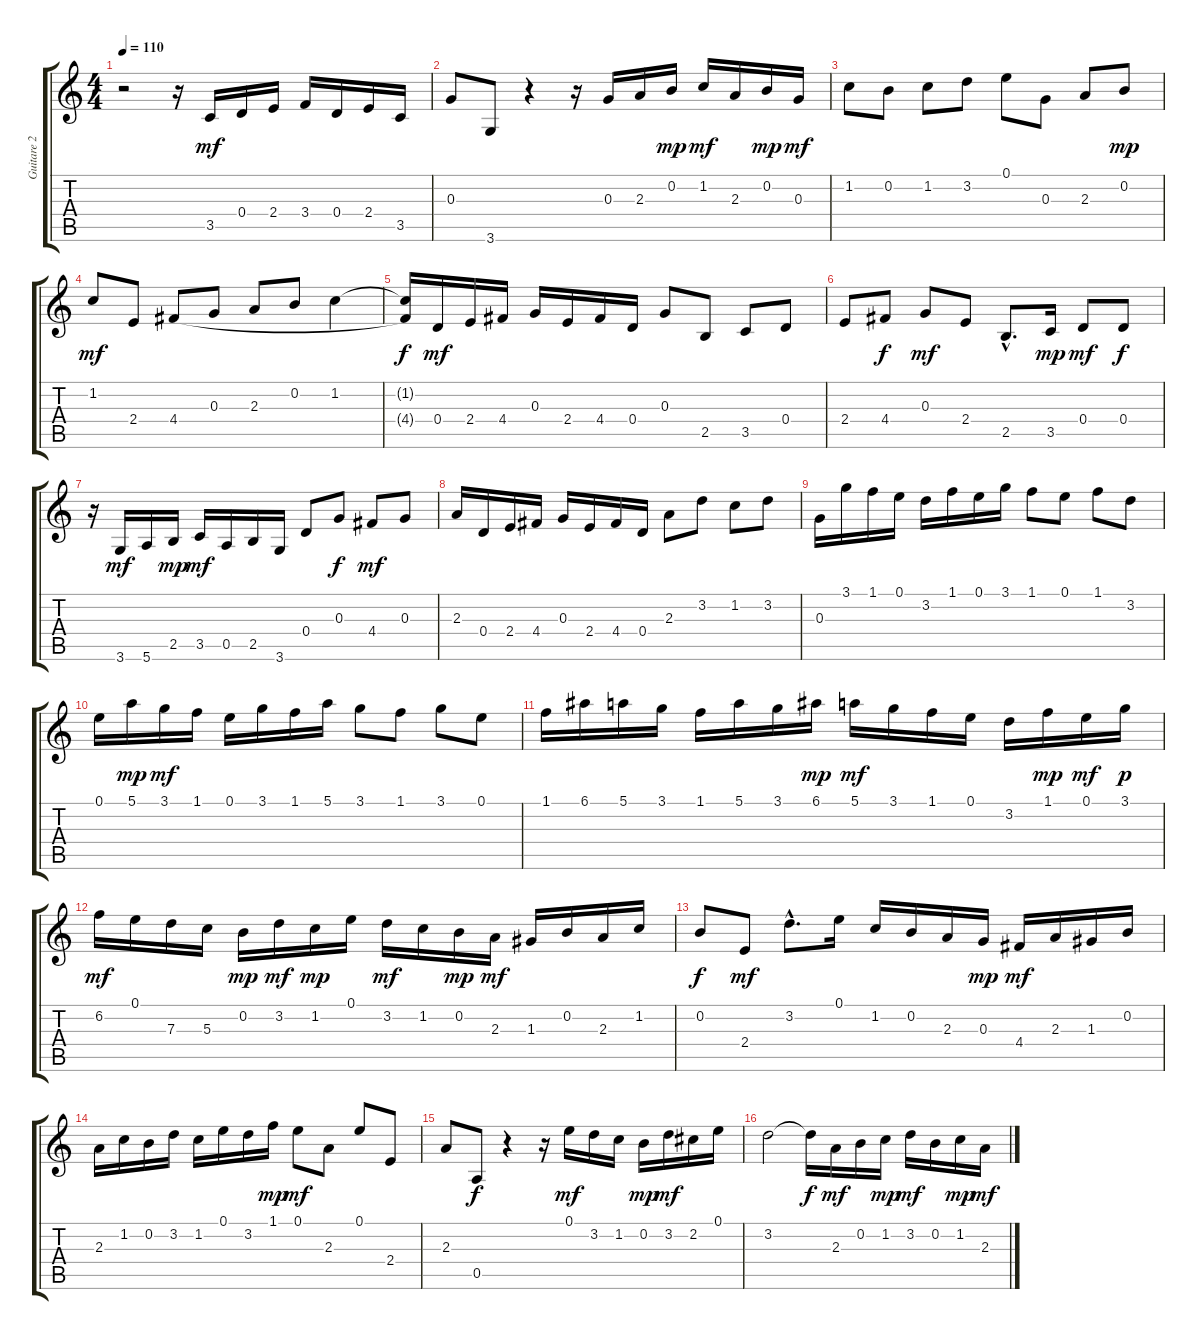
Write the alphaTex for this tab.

\track ("Guitare 2" "Guitare 2") {instrument distortionguitar}
\staff {score tabs}
\tuning (E4 B3 G3 D3 A2 E2) {hide}
\ts (4 4)
\tempo 110
\clef g2
\ks c
r.2{dy mf instrument distortionguitar} r.16 3.5.16 0.4.16 2.4.16 3.4.16 0.4.16 2.4.16 3.5.16 |
0.3.8 3.6.8 r.4 r.16 0.3.16 2.3.16 0.2.16{dy mp} 1.2.16{dy mf} 2.3.16 0.2.16{dy mp} 0.3.16{dy mf} |
1.2.8 0.2.8 1.2.8 3.2.8 0.1.8 0.3.8 2.3.8 0.2.8{dy mp} |
1.2.8{dy mf} 2.4.8 4.4.8 0.3.8 2.3.8 0.2.8 1.2.4 |
(1.2{t} 4.4{t}).16{dy f} 0.4.16{dy mf} 2.4.16 4.4.16 0.3.16 2.4.16 4.4.16 0.4.16 0.3.8 2.5.8 3.5.8 0.4.8 |
2.4.8 4.4.8{dy f} 0.3.8{dy mf} 2.4.8 2.5{hac}.8{d} 3.5.16{dy mp} 0.4.8{dy mf} 0.4.8{dy f} |
r.16 3.6.16{dy mf} 5.6.16 2.5.16{dy mp} 3.5.16{dy mf} 0.5.16 2.5.16 3.6.16 0.4.8 0.3.8{dy f} 4.4.8{dy mf} 0.3.8 |
2.3.16 0.4.16 2.4.16 4.4.16 0.3.16 2.4.16 4.4.16 0.4.16 2.3.8 3.2.8 1.2.8 3.2.8 |
0.3.16 3.1.16 1.1.16 0.1.16 3.2.16 1.1.16 0.1.16 3.1.16 1.1.8 0.1.8 1.1.8 3.2.8 |
0.1.16 5.1.16{dy mp} 3.1.16{dy mf} 1.1.16 0.1.16 3.1.16 1.1.16 5.1.16 3.1.8 1.1.8 3.1.8 0.1.8 |
1.1.16 6.1.16 5.1.16 3.1.16 1.1.16 5.1.16 3.1.16 6.1.16{dy mp} 5.1.16{dy mf} 3.1.16 1.1.16 0.1.16 3.2.16 1.1.16{dy mp} 0.1.16{dy mf} 3.1.16{dy p} |
6.2.16{dy mf} 0.1.16 7.3.16 5.3.16 0.2.16{dy mp} 3.2.16{dy mf} 1.2.16{dy mp} 0.1.16 3.2.16{dy mf} 1.2.16 0.2.16{dy mp} 2.3.16{dy mf} 1.3.16 0.2.16 2.3.16 1.2.16 |
0.2.8{dy f} 2.4.8{dy mf} 3.2{hac}.8{d} 0.1.16 1.2.16 0.2.16 2.3.16 0.3.16{dy mp} 4.4.16{dy mf} 2.3.16 1.3.16 0.2.16 |
2.3.16 1.2.16 0.2.16 3.2.16 1.2.16 0.1.16 3.2.16 1.1.16{dy mp} 0.1.8{dy mf} 2.3.8 0.1.8 2.4.8 |
2.3.8 0.5.8{dy f} r.4 r.16 0.1.16{dy mf} 3.2.16 1.2.16 0.2.16{dy mp} 3.2.16{dy mf} 2.2.16 0.1.16 |
3.2.2 3.2{t}.16{dy f} 2.3.16{dy mf} 0.2.16 1.2.16{dy mp} 3.2.16{dy mf} 0.2.16 1.2.16{dy mp} 2.3.16{dy mf}
